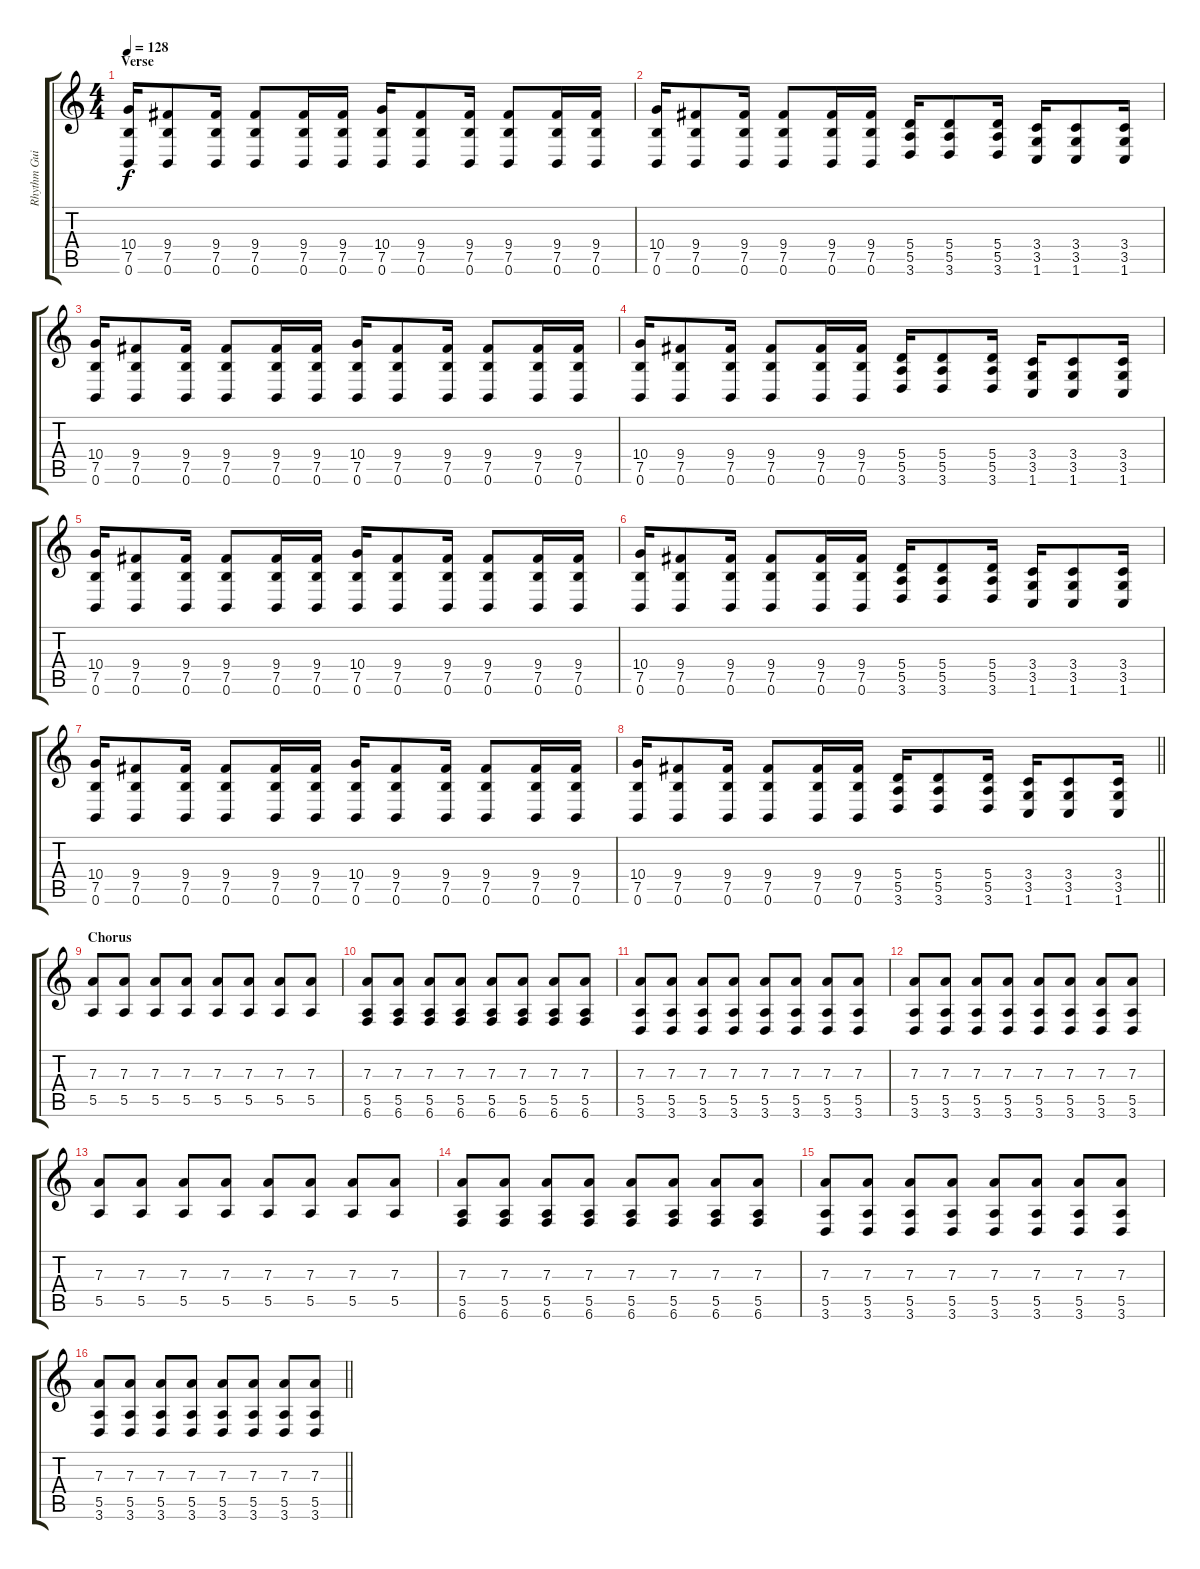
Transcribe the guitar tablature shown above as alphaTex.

\track ("Rhythm Guitar" "Rhythm Gui") {instrument distortionguitar}
\staff {score tabs}
\tuning (B3 Gb3 D3 A2 E2 B1) {hide}
\ts (4 4)
\section ("" "Verse")
\tempo 128
\clef g2
\ks c
(10.4 7.5 0.6).16{dy f} (9.4 7.5 0.6).8 (9.4 7.5 0.6).16 (9.4 7.5 0.6).8 (9.4 7.5 0.6).16 (9.4 7.5 0.6).16 (10.4 7.5 0.6).16 (9.4 7.5 0.6).8 (9.4 7.5 0.6).16 (9.4 7.5 0.6).8 (9.4 7.5 0.6).16 (9.4 7.5 0.6).16 |
(10.4 7.5 0.6).16 (9.4 7.5 0.6).8 (9.4 7.5 0.6).16 (9.4 7.5 0.6).8 (9.4 7.5 0.6).16 (9.4 7.5 0.6).16 (5.4 5.5 3.6).16 (5.4 5.5 3.6).8 (5.4 5.5 3.6).16 (3.4 3.5 1.6).16 (3.4 3.5 1.6).8 (3.4 3.5 1.6).16 |
(10.4 7.5 0.6).16 (9.4 7.5 0.6).8 (9.4 7.5 0.6).16 (9.4 7.5 0.6).8 (9.4 7.5 0.6).16 (9.4 7.5 0.6).16 (10.4 7.5 0.6).16 (9.4 7.5 0.6).8 (9.4 7.5 0.6).16 (9.4 7.5 0.6).8 (9.4 7.5 0.6).16 (9.4 7.5 0.6).16 |
(10.4 7.5 0.6).16 (9.4 7.5 0.6).8 (9.4 7.5 0.6).16 (9.4 7.5 0.6).8 (9.4 7.5 0.6).16 (9.4 7.5 0.6).16 (5.4 5.5 3.6).16 (5.4 5.5 3.6).8 (5.4 5.5 3.6).16 (3.4 3.5 1.6).16 (3.4 3.5 1.6).8 (3.4 3.5 1.6).16 |
(10.4 7.5 0.6).16 (9.4 7.5 0.6).8 (9.4 7.5 0.6).16 (9.4 7.5 0.6).8 (9.4 7.5 0.6).16 (9.4 7.5 0.6).16 (10.4 7.5 0.6).16 (9.4 7.5 0.6).8 (9.4 7.5 0.6).16 (9.4 7.5 0.6).8 (9.4 7.5 0.6).16 (9.4 7.5 0.6).16 |
(10.4 7.5 0.6).16 (9.4 7.5 0.6).8 (9.4 7.5 0.6).16 (9.4 7.5 0.6).8 (9.4 7.5 0.6).16 (9.4 7.5 0.6).16 (5.4 5.5 3.6).16 (5.4 5.5 3.6).8 (5.4 5.5 3.6).16 (3.4 3.5 1.6).16 (3.4 3.5 1.6).8 (3.4 3.5 1.6).16 |
(10.4 7.5 0.6).16 (9.4 7.5 0.6).8 (9.4 7.5 0.6).16 (9.4 7.5 0.6).8 (9.4 7.5 0.6).16 (9.4 7.5 0.6).16 (10.4 7.5 0.6).16 (9.4 7.5 0.6).8 (9.4 7.5 0.6).16 (9.4 7.5 0.6).8 (9.4 7.5 0.6).16 (9.4 7.5 0.6).16 |
\barLineRight lightlight
(10.4 7.5 0.6).16 (9.4 7.5 0.6).8 (9.4 7.5 0.6).16 (9.4 7.5 0.6).8 (9.4 7.5 0.6).16 (9.4 7.5 0.6).16 (5.4 5.5 3.6).16 (5.4 5.5 3.6).8 (5.4 5.5 3.6).16 (3.4 3.5 1.6).16 (3.4 3.5 1.6).8 (3.4 3.5 1.6).16 |
\section ("" "Chorus")
(7.3 5.5).8 (7.3 5.5).8 (7.3 5.5).8 (7.3 5.5).8 (7.3 5.5).8 (7.3 5.5).8 (7.3 5.5).8 (7.3 5.5).8 |
(7.3 5.5 6.6).8 (7.3 5.5 6.6).8 (7.3 5.5 6.6).8 (7.3 5.5 6.6).8 (7.3 5.5 6.6).8 (7.3 5.5 6.6).8 (7.3 5.5 6.6).8 (7.3 5.5 6.6).8 |
(7.3 5.5 3.6).8 (7.3 5.5 3.6).8 (7.3 5.5 3.6).8 (7.3 5.5 3.6).8 (7.3 5.5 3.6).8 (7.3 5.5 3.6).8 (7.3 5.5 3.6).8 (7.3 5.5 3.6).8 |
(7.3 5.5 3.6).8 (7.3 5.5 3.6).8 (7.3 5.5 3.6).8 (7.3 5.5 3.6).8 (7.3 5.5 3.6).8 (7.3 5.5 3.6).8 (7.3 5.5 3.6).8 (7.3 5.5 3.6).8 |
(7.3 5.5).8 (7.3 5.5).8 (7.3 5.5).8 (7.3 5.5).8 (7.3 5.5).8 (7.3 5.5).8 (7.3 5.5).8 (7.3 5.5).8 |
(7.3 5.5 6.6).8 (7.3 5.5 6.6).8 (7.3 5.5 6.6).8 (7.3 5.5 6.6).8 (7.3 5.5 6.6).8 (7.3 5.5 6.6).8 (7.3 5.5 6.6).8 (7.3 5.5 6.6).8 |
(7.3 5.5 3.6).8 (7.3 5.5 3.6).8 (7.3 5.5 3.6).8 (7.3 5.5 3.6).8 (7.3 5.5 3.6).8 (7.3 5.5 3.6).8 (7.3 5.5 3.6).8 (7.3 5.5 3.6).8 |
\barLineRight lightlight
(7.3 5.5 3.6).8 (7.3 5.5 3.6).8 (7.3 5.5 3.6).8 (7.3 5.5 3.6).8 (7.3 5.5 3.6).8 (7.3 5.5 3.6).8 (7.3 5.5 3.6).8 (7.3 5.5 3.6).8
